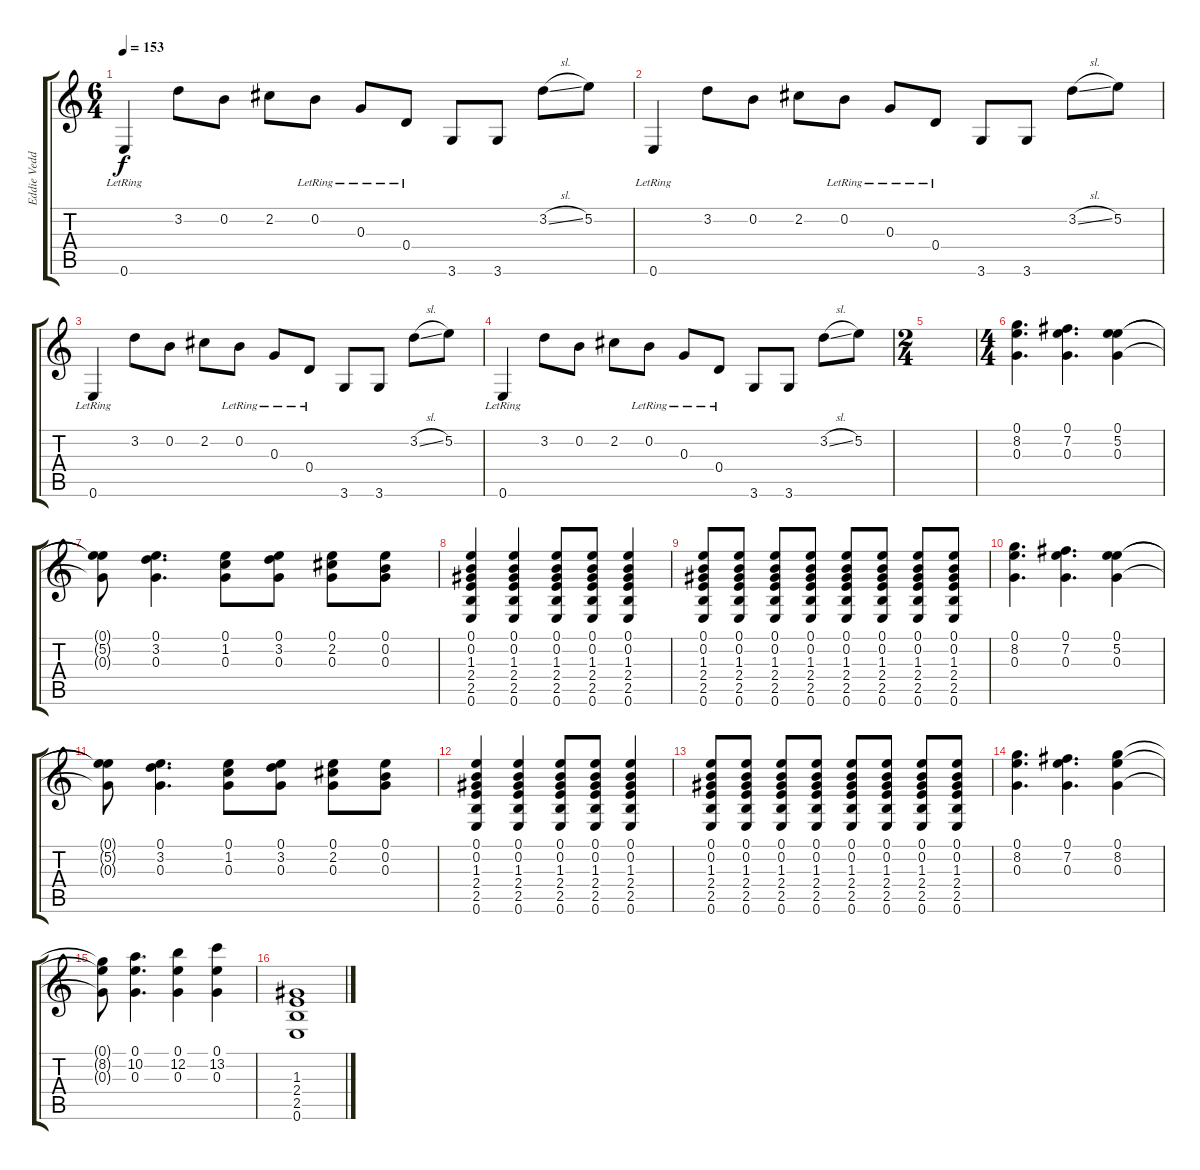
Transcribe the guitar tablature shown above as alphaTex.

\track ("Eddie Vedder" "Eddie Vedd") {instrument distortionguitar}
\staff {score tabs}
\tuning (E4 B3 G3 D3 A2 E2) {hide}
\ts (6 4)
\tempo 153
\clef g2
\ks c
0.6{lr}.4{dy f} 3.2.8 0.2.8 2.2.8 0.2{lr}.8 0.3{lr}.8 0.4{lr}.8 3.6.8 3.6.8 3.2{sl}.8 5.2.8 |
0.6{lr}.4 3.2.8 0.2.8 2.2.8 0.2{lr}.8 0.3{lr}.8 0.4{lr}.8 3.6.8 3.6.8 3.2{sl}.8 5.2.8 |
0.6{lr}.4 3.2.8 0.2.8 2.2.8 0.2{lr}.8 0.3{lr}.8 0.4{lr}.8 3.6.8 3.6.8 3.2{sl}.8 5.2.8 |
0.6{lr}.4 3.2.8 0.2.8 2.2.8 0.2{lr}.8 0.3{lr}.8 0.4{lr}.8 3.6.8 3.6.8 3.2{sl}.8 5.2.8 |
\ts (2 4)
|
\ts (4 4)
(0.1 8.2 0.3).4{d} (0.1 7.2 0.3).4{d} (0.1 5.2 0.3).4 |
(0.1{t} 5.2{t} 0.3{t}).8 (0.1 3.2 0.3).4{d} (0.1 1.2 0.3).8 (0.1 3.2 0.3).8 (0.1 2.2 0.3).8 (0.1 0.2 0.3).8 |
(0.1 0.2 1.3 2.4 2.5 0.6).4 (0.1 0.2 1.3 2.4 2.5 0.6).4 (0.1 0.2 1.3 2.4 2.5 0.6).8 (0.1 0.2 1.3 2.4 2.5 0.6).8 (0.1 0.2 1.3 2.4 2.5 0.6).4 |
(0.1 0.2 1.3 2.4 2.5 0.6).8 (0.1 0.2 1.3 2.4 2.5 0.6).8 (0.1 0.2 1.3 2.4 2.5 0.6).8 (0.1 0.2 1.3 2.4 2.5 0.6).8 (0.1 0.2 1.3 2.4 2.5 0.6).8 (0.1 0.2 1.3 2.4 2.5 0.6).8 (0.1 0.2 1.3 2.4 2.5 0.6).8 (0.1 0.2 1.3 2.4 2.5 0.6).8 |
(0.1 8.2 0.3).4{d} (0.1 7.2 0.3).4{d} (0.1 5.2 0.3).4 |
(0.1{t} 5.2{t} 0.3{t}).8 (0.1 3.2 0.3).4{d} (0.1 1.2 0.3).8 (0.1 3.2 0.3).8 (0.1 2.2 0.3).8 (0.1 0.2 0.3).8 |
(0.1 0.2 1.3 2.4 2.5 0.6).4 (0.1 0.2 1.3 2.4 2.5 0.6).4 (0.1 0.2 1.3 2.4 2.5 0.6).8 (0.1 0.2 1.3 2.4 2.5 0.6).8 (0.1 0.2 1.3 2.4 2.5 0.6).4 |
(0.1 0.2 1.3 2.4 2.5 0.6).8 (0.1 0.2 1.3 2.4 2.5 0.6).8 (0.1 0.2 1.3 2.4 2.5 0.6).8 (0.1 0.2 1.3 2.4 2.5 0.6).8 (0.1 0.2 1.3 2.4 2.5 0.6).8 (0.1 0.2 1.3 2.4 2.5 0.6).8 (0.1 0.2 1.3 2.4 2.5 0.6).8 (0.1 0.2 1.3 2.4 2.5 0.6).8 |
(0.1 8.2 0.3).4{d} (0.1 7.2 0.3).4{d} (0.1 8.2 0.3).4 |
(0.1{t} 8.2{t} 0.3{t}).8 (0.1 10.2 0.3).4{d} (0.1 12.2 0.3).4 (0.1 13.2 0.3).4 |
(1.3 2.4 2.5 0.6).1
